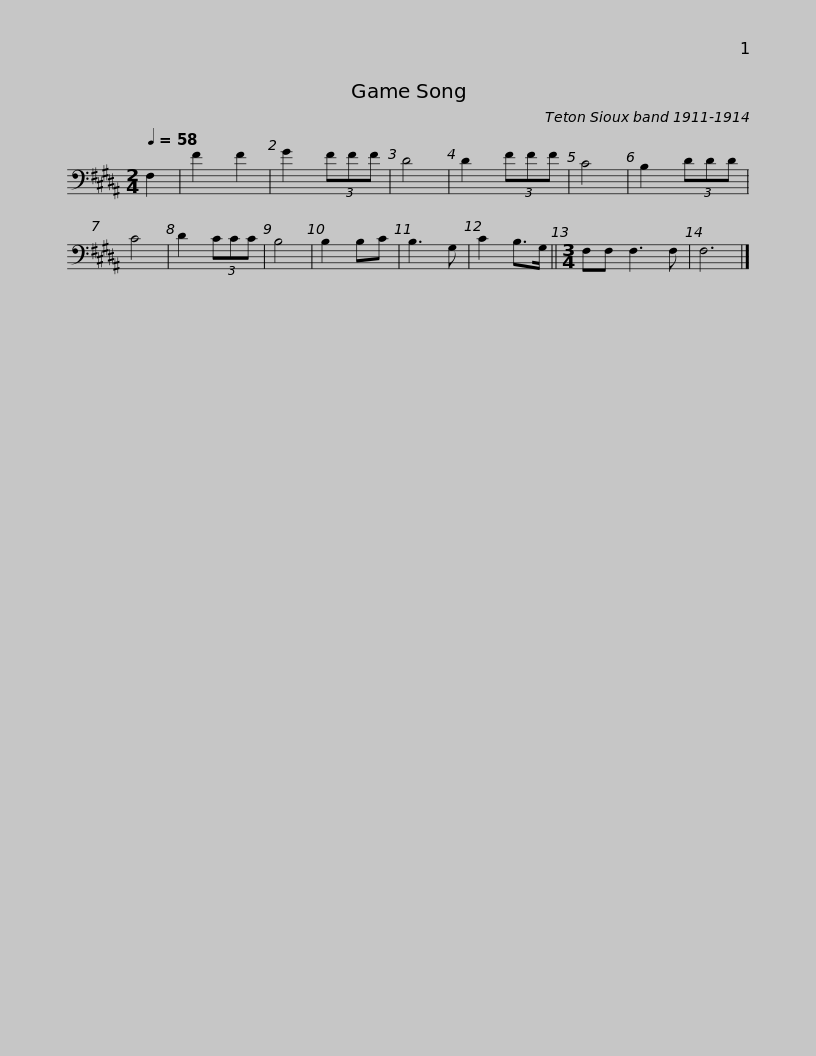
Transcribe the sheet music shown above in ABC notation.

X:1
L:1/8
Q:1/4=58
M:2/4
I:linebreak $
K:B
V:1 bass
V:1
 F,2 | F2 F2 | G2 (3FFF | D4 | D2 (3FFF | %5
 C4 | B,2 (3DDD | C4 | D2 (3CCC | B,4 | %10
 B,2 B,C | B,3 G, |$ C2 B,>G, ||[M:3/4] F,F, F,3 F, | F,6 |] %15
